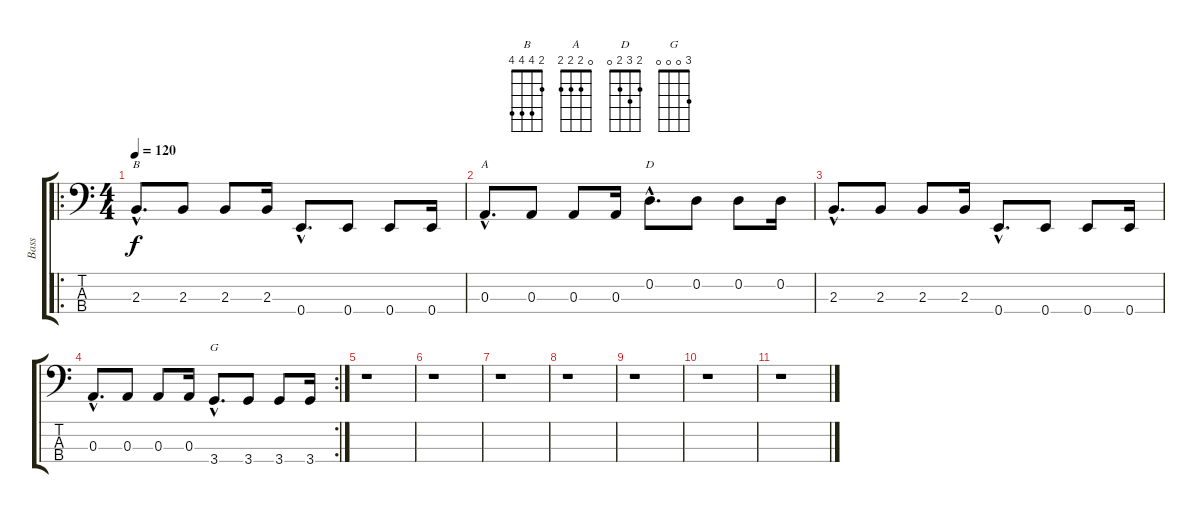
\track ("Bass" "Bass") {instrument electricbassfinger}
\staff {score tabs}
\tuning (G2 D2 A1 E1) {hide}
\chord ("B" 2 4 4 4)
\chord ("A" 0 2 2 2)
\chord ("D" 2 3 2 0)
\chord ("G" 3 0 0 0)
\ro
\ts (4 4)
\tempo 120
\clef f4
\ks c
2.3{hac}.8{d ch "B" dy f} 2.3.8 2.3.8 2.3.16 0.4{hac}.8{d} 0.4.8 0.4.8 0.4.16 |
0.3{hac}.8{d ch "A"} 0.3.8 0.3.8 0.3.16 0.2{hac}.8{d ch "D"} 0.2.8 0.2.8 0.2.16 |
2.3{hac}.8{d} 2.3.8 2.3.8 2.3.16 0.4{hac}.8{d} 0.4.8 0.4.8 0.4.16 |
\rc 2
0.3{hac}.8{d} 0.3.8 0.3.8 0.3.16 3.4{hac}.8{d ch "G"} 3.4.8 3.4.8 3.4.16 |
r.1 |
r.1 |
r.1 |
r.1 |
r.1 |
r.1 |
r.1
